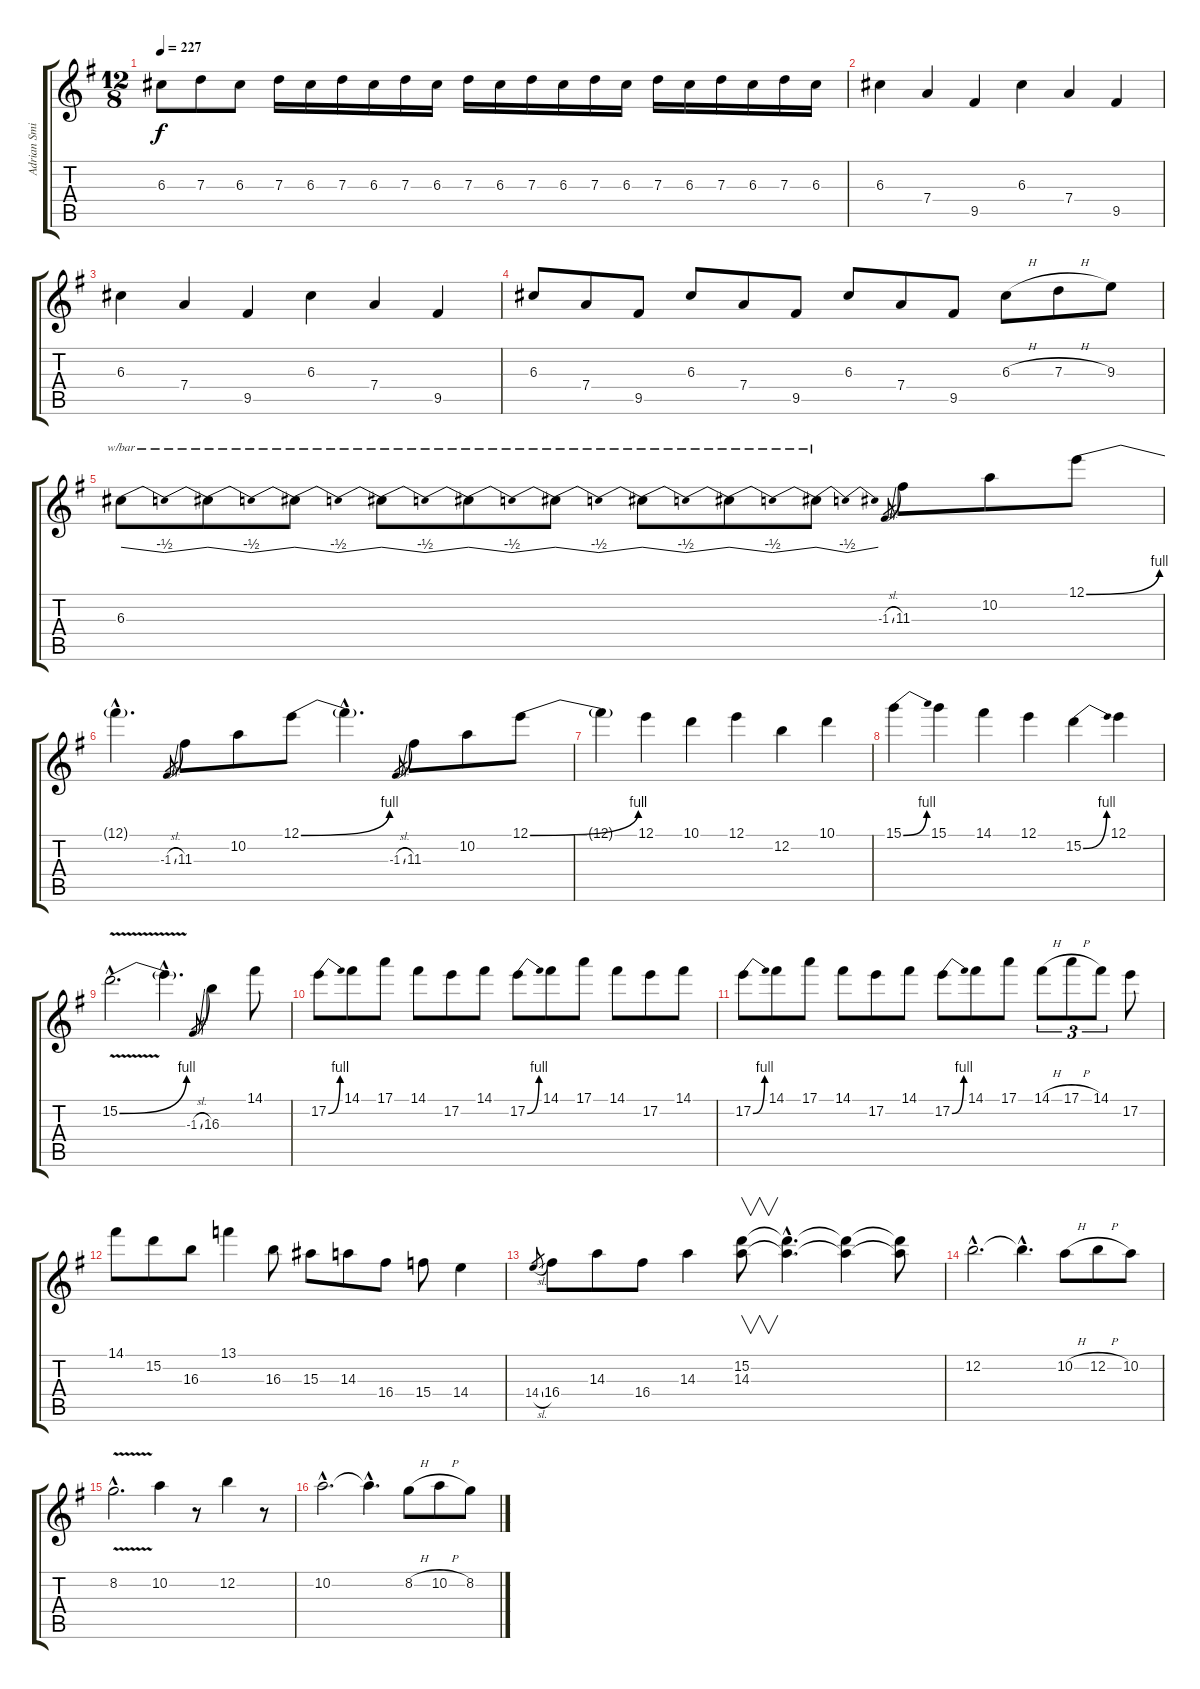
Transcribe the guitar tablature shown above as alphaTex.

\track ("Adrian Smith" "Adrian Smi") {instrument distortionguitar}
\staff {score tabs}
\tuning (E4 B3 G3 D3 A2 E2) {hide}
\ts (12 8)
\tempo 227
\clef g2
\ks g
6.3.8{dy f} 7.3.8 6.3.8 7.3.16 6.3.16 7.3.16 6.3.16 7.3.16 6.3.16 7.3.16 6.3.16 7.3.16 6.3.16 7.3.16 6.3.16 7.3.16 6.3.16 7.3.16 6.3.16 7.3.16 6.3.16 |
6.3.4 7.4.4 9.5.4 6.3.4 7.4.4 9.5.4 |
6.3.4 7.4.4 9.5.4 6.3.4 7.4.4 9.5.4 |
6.3.8 7.4.8 9.5.8 6.3.8 7.4.8 9.5.8 6.3.8 7.4.8 9.5.8 6.3{h}.8 7.3{h}.8 9.3.8 |
6.3.8{tbe (dip default 0 0 30 -2 60 0)} 6.3{t}.8{tbe (dip default 0 0 30 -2 60 0)} 6.3{t}.8{tbe (dip default 0 0 30 -2 60 0)} 6.3{t}.8{tbe (dip default 0 0 30 -2 60 0)} 6.3{t}.8{tbe (dip default 0 0 30 -2 60 0)} 6.3{t}.8{tbe (dip default 0 0 30 -2 60 0)} 6.3{t}.8{tbe (dip default 0 0 30 -2 60 0)} 6.3{t}.8{tbe (dip default 0 0 30 -2 60 0)} 6.3{t}.8{tbe (dip default 0 0 30 -2 60 0)} -1.3{sl}.8{gr} 11.3.8 10.2.8 12.1{be (bend 0 0 60 4)}.8 |
12.1{hac t}.4{d} -1.3{sl}.8{gr} 11.3.8 10.2.8 12.1{be (bend 0 0 60 4)}.8 12.1{hac t}.4{d} -1.3{sl}.8{gr} 11.3.8 10.2.8 12.1{be (bend 0 0 60 4)}.8 |
12.1{t}.4 12.1.4 10.1.4 12.1.4 12.2.4 10.1.4 |
15.1{be (bend 0 0 60 4)}.4 15.1.4 14.1.4 12.1.4 15.2{be (bend 0 0 60 4)}.4 12.1.4 |
15.2{be (bend 0 0 60 4) v hac}.2{d} 15.2{hac t}.4{d} -1.3{sl}.8{gr} 16.3.4 14.1.8 |
17.2{be (bend 0 0 60 4)}.8 14.1.8 17.1.8 14.1.8 17.2.8 14.1.8 17.2{be (bend 0 0 60 4)}.8 14.1.8 17.1.8 14.1.8 17.2.8 14.1.8 |
17.2{be (bend 0 0 60 4)}.8 14.1.8 17.1.8 14.1.8 17.2.8 14.1.8 17.2{be (bend 0 0 60 4)}.8 14.1.8 17.1.8 14.1{h}.8{tu (3 2)} 17.1{h}.8{tu (3 2)} 14.1.8{tu (3 2)} 17.2.8 |
14.1.8 15.2.8 16.3.8 13.1.4 16.3.8 15.3.8 14.3.8 16.4.8 15.4.8 14.4.4 |
14.4{sl}.8{gr} 16.4.8 14.3.8 16.4.8 14.3.4 (15.2 14.3).8{v} (15.2{hac t} 14.3{hac t}).4{d} (15.2{t} 14.3{t}).4 (15.2{t} 14.3{t}).8 |
12.2{hac}.2{d volume 10} 12.2{hac t}.4{d} 10.2{h}.8 12.2{h}.8 10.2.8 |
8.2{v hac}.2{d} 10.2.4 r.8 12.2.4 r.8 |
10.2{hac}.2{d} 10.2{hac t}.4{d} 8.2{h}.8 10.2{h}.8 8.2.8
